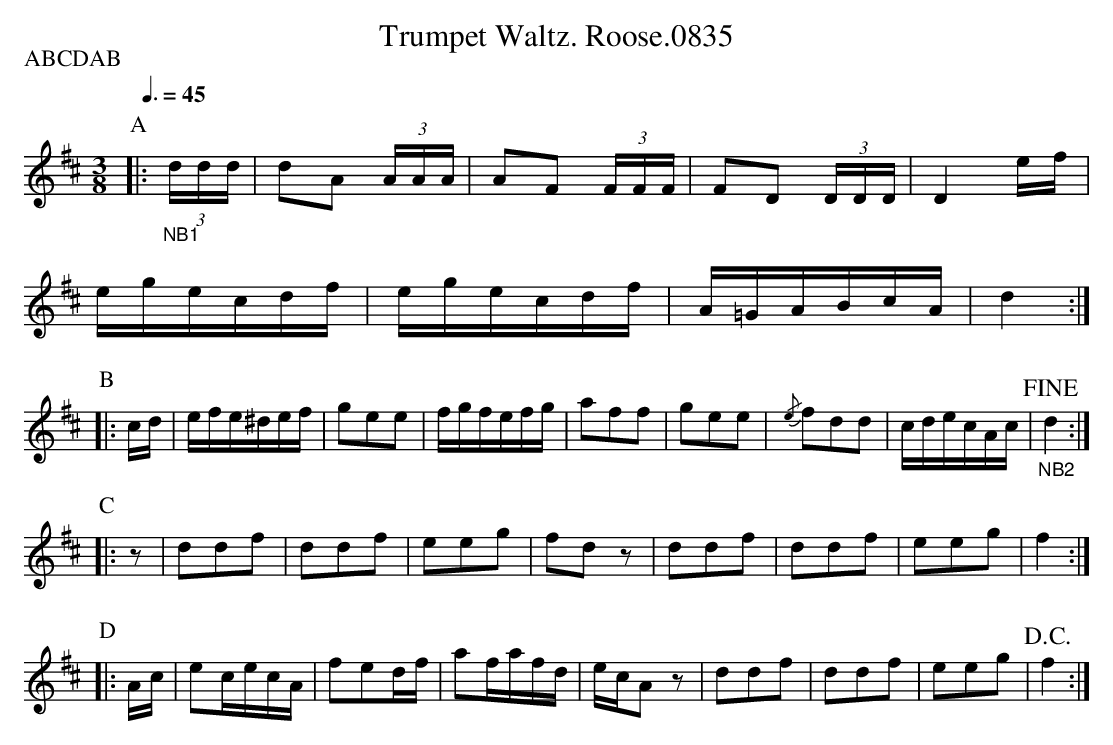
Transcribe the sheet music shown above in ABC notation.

X:1
T:Trumpet Waltz. Roose.0835
M:3/8
Q:3/8=45
L:1/16
P:ABCDAB
K:D
P:A
|: "_NB1"(3ddd | d2A2 (3AAA | A2F2 (3FFF | F2D2 (3DDD | D4 ef |
egecdf | egecdf | A=GABcA | d4 :|
P:B
|: cd | efe^def | g2e2e2 | fgfefg | a2f2f2 | \\
g2e2e2 | {/e}f2d2d2 | cdecAc | "_NB2"!fine!d4 :|
P:C
|: z2 | d2d2f2 | d2d2f2 | e2e2g2 | f2d2z2 | \\
d2d2f2 | d2d2f2 | e2e2g2 | f4 :|
P:D
|:  Ac | e2cecA |f2e2df|a2fafd|ecA2z2 | \\
d2d2f2 | d2d2f2 | e2e2g2 | !D.C.!f4 :|
